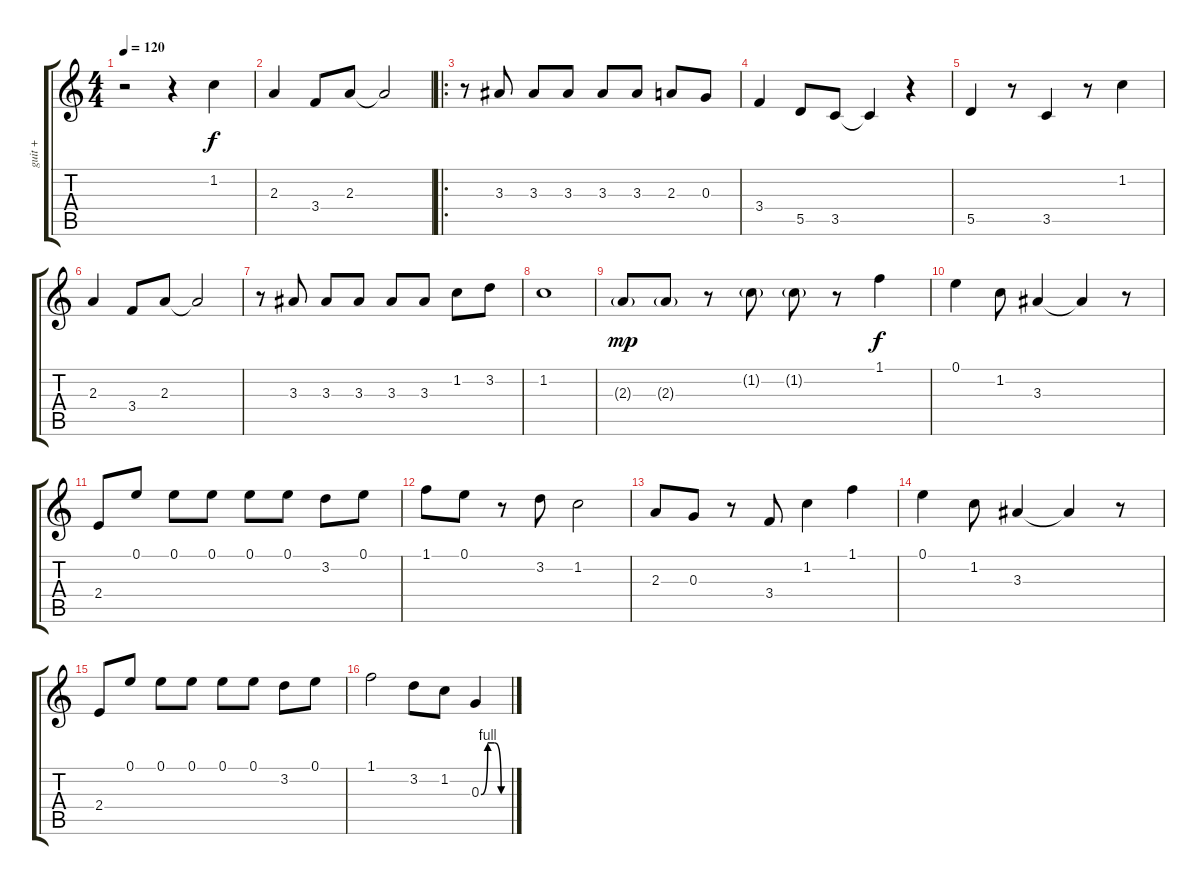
\track ("guit +" "guit +") {instrument electricguitarmuted}
\staff {score tabs}
\tuning (E4 B3 G3 D3 A2 E2) {hide}
\ts (4 4)
\tempo 120
\clef g2
\ks c
r.2{dy f instrument electricguitarmuted} r.4 1.2.4 |
2.3.4 3.4.8 2.3.8 2.3{t}.2 |
\ro
r.8 3.3.8 3.3.8 3.3.8 3.3.8 3.3.8 2.3.8 0.3.8 |
3.4.4 5.5.8 3.5.8 3.5{t}.4 r.4 |
5.5.4 r.8 3.5.4 r.8 1.2.4 |
2.3.4 3.4.8 2.3.8 2.3{t}.2 |
r.8 3.3.8 3.3.8 3.3.8 3.3.8 3.3.8 1.2.8 3.2.8 |
1.2.1 |
2.3{g}.8{dy mp} 2.3{g}.8 r.8 1.2{g}.8 1.2{g}.8 r.8 1.1.4{dy f} |
0.1.4 1.2.8 3.3.4 3.3{t}.4 r.8 |
2.4.8 0.1.8 0.1.8 0.1.8 0.1.8 0.1.8 3.2.8 0.1.8 |
1.1.8 0.1.8 r.8 3.2.8 1.2.2 |
2.3.8 0.3.8 r.8 3.4.8 1.2.4 1.1.4 |
0.1.4 1.2.8 3.3.4 3.3{t}.4 r.8 |
2.4.8 0.1.8 0.1.8 0.1.8 0.1.8 0.1.8 3.2.8 0.1.8 |
1.1.2 3.2.8 1.2.8 0.3{be (custom 0 0 15 4 30 4 45 0 60 0)}.4
